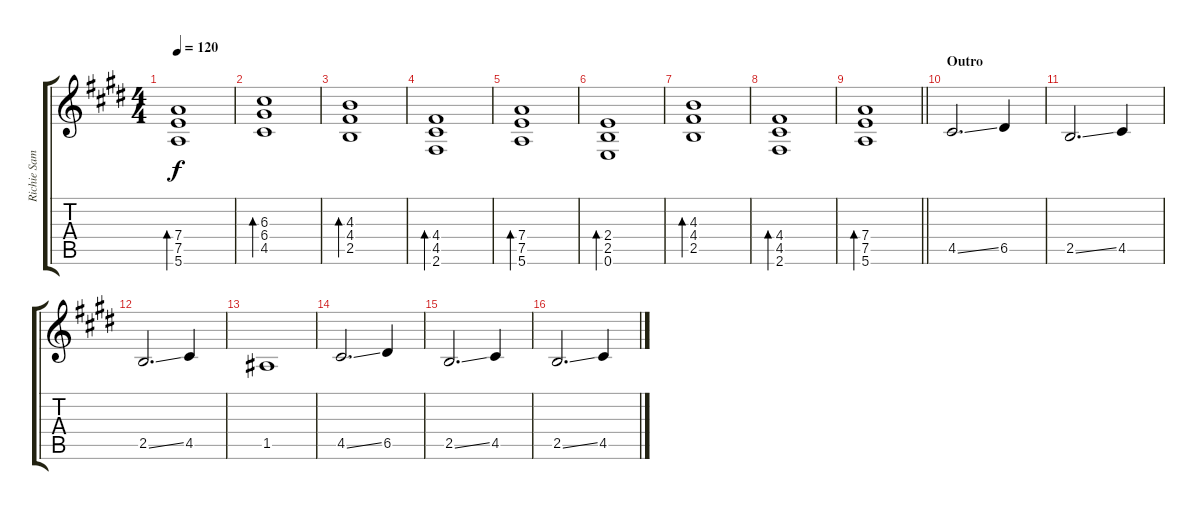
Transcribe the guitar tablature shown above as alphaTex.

\track ("Richie Sambora (Lead Guitar)" "Richie Sam") {instrument distortionguitar}
\staff {score tabs}
\tuning (E4 B3 G3 D3 A2 E2) {hide}
\ts (4 4)
\tempo 120
\clef g2
\ks c#minor
(7.4 7.5 5.6).1{bd 240 dy f} |
(6.3 6.4 4.5).1{bd 240} |
(4.3 4.4 2.5).1{bd 240} |
(4.4 4.5 2.6).1{bd 240} |
(7.4 7.5 5.6).1{bd 240} |
(2.4 2.5 0.6).1{bd 240} |
(4.3 4.4 2.5).1{bd 240} |
(4.4 4.5 2.6).1{bd 240} |
\barLineRight lightlight
(7.4 7.5 5.6).1{bd 240} |
\section ("" "Outro")
4.5{ss}.2{d} 6.5.4 |
2.5{ss}.2{d} 4.5.4 |
2.5{ss}.2{d} 4.5.4 |
1.5.1 |
4.5{ss}.2{d} 6.5.4 |
2.5{ss}.2{d} 4.5.4 |
2.5{ss}.2{d} 4.5.4
